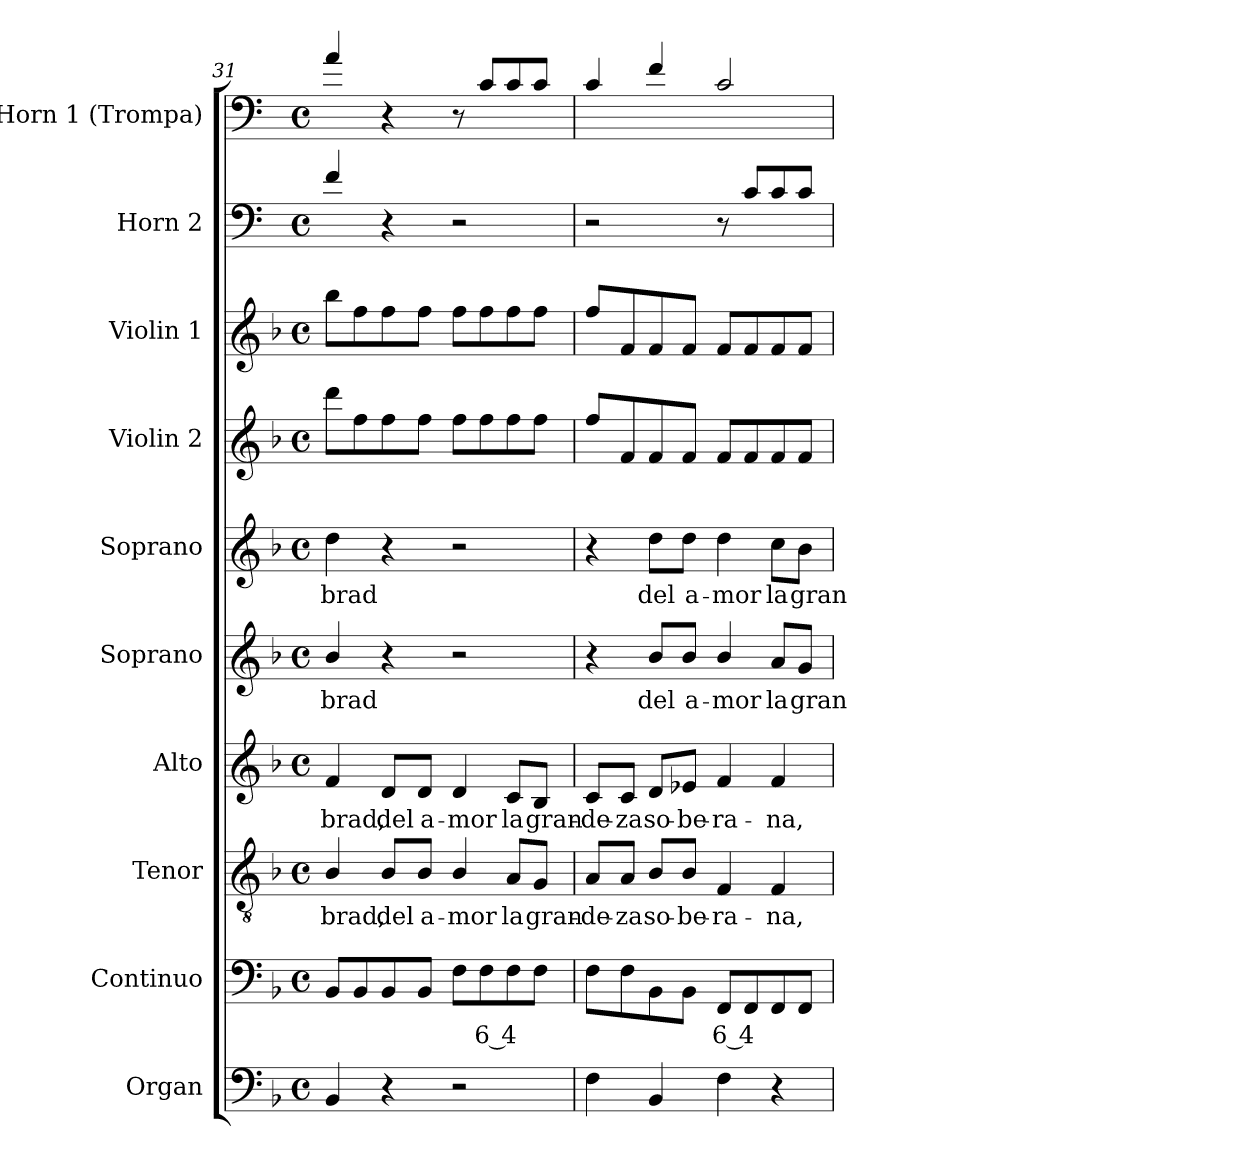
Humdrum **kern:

**kern	**kern	**text	**kern	**text	**kern	**text	**kern	**text	**kern	**text	**kern	**kern	**kern	**kern
*part10	*part9	*part9	*part8	*part8	*part7	*part7	*part6	*part6	*part5	*part5	*part4	*part3	*part2	*part1
*staff10	*staff9	*staff9	*staff8	*staff8	*staff7	*staff7	*staff6	*staff6	*staff5	*staff5	*staff4	*staff3	*staff2	*staff1
*I"Organ	*I"Continuo	*	*I"Tenor	*	*I"Alto	*	*I"Soprano	*	*I"Soprano	*	*I"Violin 2	*I"Violin 1	*I"Horn  2	*I"Horn  1 (Trompa)
*I'Org.	*I'Cont.	*	*I'T.	*	*I'A.	*	*I'S.	*	*I'S.	*	*I'Vln. 2	*I'Vln. 1	*I'Hn.	*I'Hn.
*clefF4	*clefF4	*	*clefGv2	*	*clefG2	*	*clefG2	*	*clefG2	*	*clefG2	*clefG2	*clefF4	*clefF4
*	*	*	*ITrd7c12	*	*	*	*	*	*	*	*	*	*ITrd4c7	*ITrd4c7
*k[b-]	*k[b-]	*	*k[b-]	*	*k[b-]	*	*k[b-]	*	*k[b-]	*	*k[b-]	*k[b-]	*k[b-]	*k[b-]
*F:	*F:	*	*F:	*	*F:	*	*F:	*	*F:	*	*F:	*F:	*F:	*F:
*M4/4	*M4/4	*	*M4/4	*	*M4/4	*	*M4/4	*	*M4/4	*	*M4/4	*M4/4	*M4/4	*M4/4
*met(c)	*met(c)	*	*met(c)	*	*met(c)	*	*met(c)	*	*met(c)	*	*met(c)	*met(c)	*met(c)	*met(c)
=31	=31	=31	=31	=31	=31	=31	=31	=31	=31	=31	=31	=31	=31	=31
!	!	!	!	!LO:LY:b:color=#000000	!	!	!	!	!	!	!	!	!	!
!	!	!	!	!	!	!LO:LY:b:color=#000000	!	!	!	!	!	!	!	!
!	!	!	!	!	!	!	!	!LO:LY:b:color=#000000	!	!	!	!	!	!
!	!	!	!	!	!	!	!	!	!	!LO:LY:b:color=#000000	!	!	!	!
4BB-i/	8BB-i/L	.	4BB-i/	-brad,	4fi/	-brad,	4b-i/	-brad	4ddi\	-brad	8dddi\L	8bb-i\L	4B-i/	4di/
.	8BB-i/	.	.	.	.	.	.	.	.	.	8ffi\	8ffi\	.	.
!	!	!	!	!LO:LY:b:color=#000000	!	!	!	!	!	!	!	!	!	!
!	!	!	!	!	!	!LO:LY:b:color=#000000	!	!	!	!	!	!	!	!
4r	8BB-i/	.	8BB-i/L	del	8di/L	del	4r	.	4r	.	8ffi\	8ffi\	4r	4r
!	!	!	!	!LO:LY:b:color=#000000	!	!	!	!	!	!	!	!	!	!
!	!	!	!	!	!	!LO:LY:b:color=#000000	!	!	!	!	!	!	!	!
.	8BB-i/J	.	8BB-i/J	a-	8di/J	a-	.	.	.	.	8ffi\J	8ffi\J	.	.
!	!	!	!	!LO:LY:b:color=#000000	!	!	!	!	!	!	!	!	!	!
!	!	!	!	!	!	!LO:LY:b:color=#000000	!	!	!	!	!	!	!	!
2r	8Fi\L	.	4BB-i/	-mor	4di/	-mor	2r	.	2r	.	8ffi\L	8ffi\L	2r	8r
!	!	!LO:LY:b:color=#000000	!	!	!	!	!	!	!	!	!	!	!	!
.	8Fi\	6 4	.	.	.	.	.	.	.	.	8ffi\	8ffi\	.	8Fi/L
!	!	!	!	!LO:LY:b:color=#000000	!	!	!	!	!	!	!	!	!	!
!	!	!	!	!	!	!LO:LY:b:color=#000000	!	!	!	!	!	!	!	!
.	8Fi\	.	8AAi/L	la	8ci/L	la	.	.	.	.	8ffi\	8ffi\	.	8Fi/
!	!	!	!	!LO:LY:b:color=#000000	!	!	!	!	!	!	!	!	!	!
!	!	!	!	!	!	!LO:LY:b:color=#000000	!	!	!	!	!	!	!	!
.	8Fi\J	.	8GGi/J	gran-	8B-i/J	gran-	.	.	.	.	8ffi\J	8ffi\J	.	8Fi/J
=32	=32	=32	=32	=32	=32	=32	=32	=32	=32	=32	=32	=32	=32	=32
!	!	!	!	!LO:LY:b:color=#000000	!	!	!	!	!	!	!	!	!	!
!	!	!	!	!	!	!LO:LY:b:color=#000000	!	!	!	!	!	!	!	!
4Fi\	8Fi\L	.	8AAi/L	-de-	8ci/L	-de-	4r	.	4r	.	8ffi/L	8ffi/L	2r	4Fi/
!	!	!	!	!LO:LY:b:color=#000000	!	!	!	!	!	!	!	!	!	!
!	!	!	!	!	!	!LO:LY:b:color=#000000	!	!	!	!	!	!	!	!
.	8Fi\	.	8AAi/J	-za	8ci/J	-za	.	.	.	.	8fi/	8fi/	.	.
!	!	!	!	!LO:LY:b:color=#000000	!	!	!	!	!	!	!	!	!	!
!	!	!	!	!	!	!LO:LY:b:color=#000000	!	!	!	!	!	!	!	!
!	!	!	!	!	!	!	!	!LO:LY:b:color=#000000	!	!	!	!	!	!
!	!	!	!	!	!	!	!	!	!	!LO:LY:b:color=#000000	!	!	!	!
4BB-i/	8BB-i\	.	8BB-i/L	so-	8di/L	so-	8b-i/L	del	8ddi\L	del	8fi/	8fi/	.	4B-i/
!	!	!	!	!LO:LY:b:color=#000000	!	!	!	!	!	!	!	!	!	!
!	!	!	!	!	!	!LO:LY:b:color=#000000	!	!	!	!	!	!	!	!
!	!	!	!	!	!	!	!	!LO:LY:b:color=#000000	!	!	!	!	!	!
!	!	!	!	!	!	!	!	!	!	!LO:LY:b:color=#000000	!	!	!	!
.	8BB-i\J	.	8BB-i/J	-be-	8e-Xi/J	-be-	8b-i/J	a-	8ddi\J	a-	8fi/J	8fi/J	.	.
!	!	!LO:LY:b:color=#000000	!	!	!	!	!	!	!	!	!	!	!	!
!	!	!	!	!LO:LY:b:color=#000000	!	!	!	!	!	!	!	!	!	!
!	!	!	!	!	!	!LO:LY:b:color=#000000	!	!	!	!	!	!	!	!
!	!	!	!	!	!	!	!	!LO:LY:b:color=#000000	!	!	!	!	!	!
!	!	!	!	!	!	!	!	!	!	!LO:LY:b:color=#000000	!	!	!	!
4Fi\	8FFi/L	6 4	4FFi/	-ra-	4fi/	-ra-	4b-i/	-mor	4ddi\	-mor	8fi/L	8fi/L	8r	2Fi/
.	8FFi/	.	.	.	.	.	.	.	.	.	8fi/	8fi/	8Fi/L	.
!	!	!	!	!LO:LY:b:color=#000000	!	!	!	!	!	!	!	!	!	!
!	!	!	!	!	!	!LO:LY:b:color=#000000	!	!	!	!	!	!	!	!
!	!	!	!	!	!	!	!	!LO:LY:b:color=#000000	!	!	!	!	!	!
!	!	!	!	!	!	!	!	!	!	!LO:LY:b:color=#000000	!	!	!	!
4r	8FFi/	.	4FFi/	-na,	4fi/	-na,	8ai/L	la	8cci\L	la	8fi/	8fi/	8Fi/	.
!	!	!	!	!	!	!	!	!LO:LY:b:color=#000000	!	!	!	!	!	!
!	!	!	!	!	!	!	!	!	!	!LO:LY:b:color=#000000	!	!	!	!
.	8FFi/J	.	.	.	.	.	8gi/J	gran-	8b-i\J	gran-	8fi/J	8fi/J	8Fi/J	.
=	=	=	=	=	=	=	=	=	=	=	=	=	=	=
*-	*-	*-	*-	*-	*-	*-	*-	*-	*-	*-	*-	*-	*-	*-
